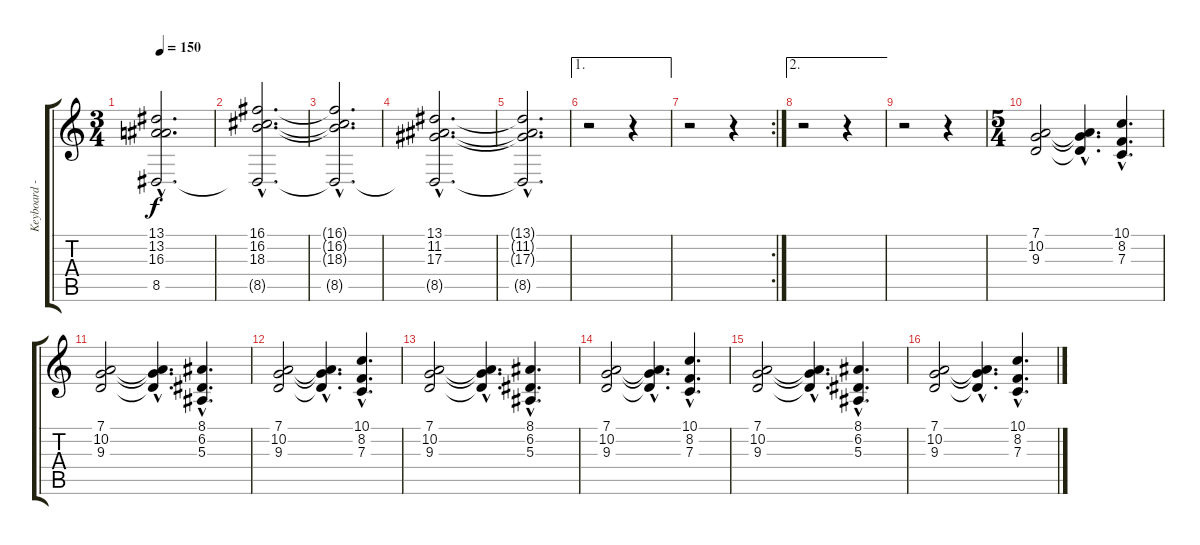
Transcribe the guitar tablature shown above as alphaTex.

\track ("Keyboard - Strings" "Keyboard -") {instrument synthstrings2}
\staff {score tabs}
\tuning (D4 A3 F3 C3 G2 D2) {hide}
\ts (3 4)
\tempo 150
\clef g2
\ks aminor
(13.1{hac t} 13.2{hac t} 16.3{hac t} 8.5{hac t}).2{d dy f} |
(16.1{hac} 16.2{hac} 18.3{hac} 8.5{hac t}).2{d} |
(16.1{hac t} 16.2{hac t} 18.3{hac t} 8.5{hac t}).2{d} |
(13.1{hac} 11.2{hac} 17.3{hac} 8.5{hac t}).2{d} |
(13.1{hac t} 11.2{hac t} 17.3{hac t} 8.5{hac t}).2{d} |
\ae 1
r.2 r.4 |
\rc 2
r.2 r.4 |
\ae 2
r.2 r.4 |
r.2 r.4 |
\ts (5 4)
(7.1 10.2 9.3).2{volume 10 instrument synthstrings2} (7.1{hac t} 10.2{hac t} 9.3{hac t}).4{d} (10.1{hac} 8.2{hac} 7.3{hac}).4{d} |
(7.1 10.2 9.3).2 (7.1{hac t} 10.2{hac t} 9.3{hac t}).4{d} (8.1{hac} 6.2{hac} 5.3{hac}).4{d} |
(7.1 10.2 9.3).2 (7.1{hac t} 10.2{hac t} 9.3{hac t}).4{d} (10.1{hac} 8.2{hac} 7.3{hac}).4{d} |
(7.1 10.2 9.3).2 (7.1{hac t} 10.2{hac t} 9.3{hac t}).4{d} (8.1{hac} 6.2{hac} 5.3{hac}).4{d} |
(7.1 10.2 9.3).2{volume 10 instrument synthstrings2} (7.1{hac t} 10.2{hac t} 9.3{hac t}).4{d} (10.1{hac} 8.2{hac} 7.3{hac}).4{d} |
(7.1 10.2 9.3).2 (7.1{hac t} 10.2{hac t} 9.3{hac t}).4{d} (8.1{hac} 6.2{hac} 5.3{hac}).4{d} |
(7.1 10.2 9.3).2 (7.1{hac t} 10.2{hac t} 9.3{hac t}).4{d} (10.1{hac} 8.2{hac} 7.3{hac}).4{d}
